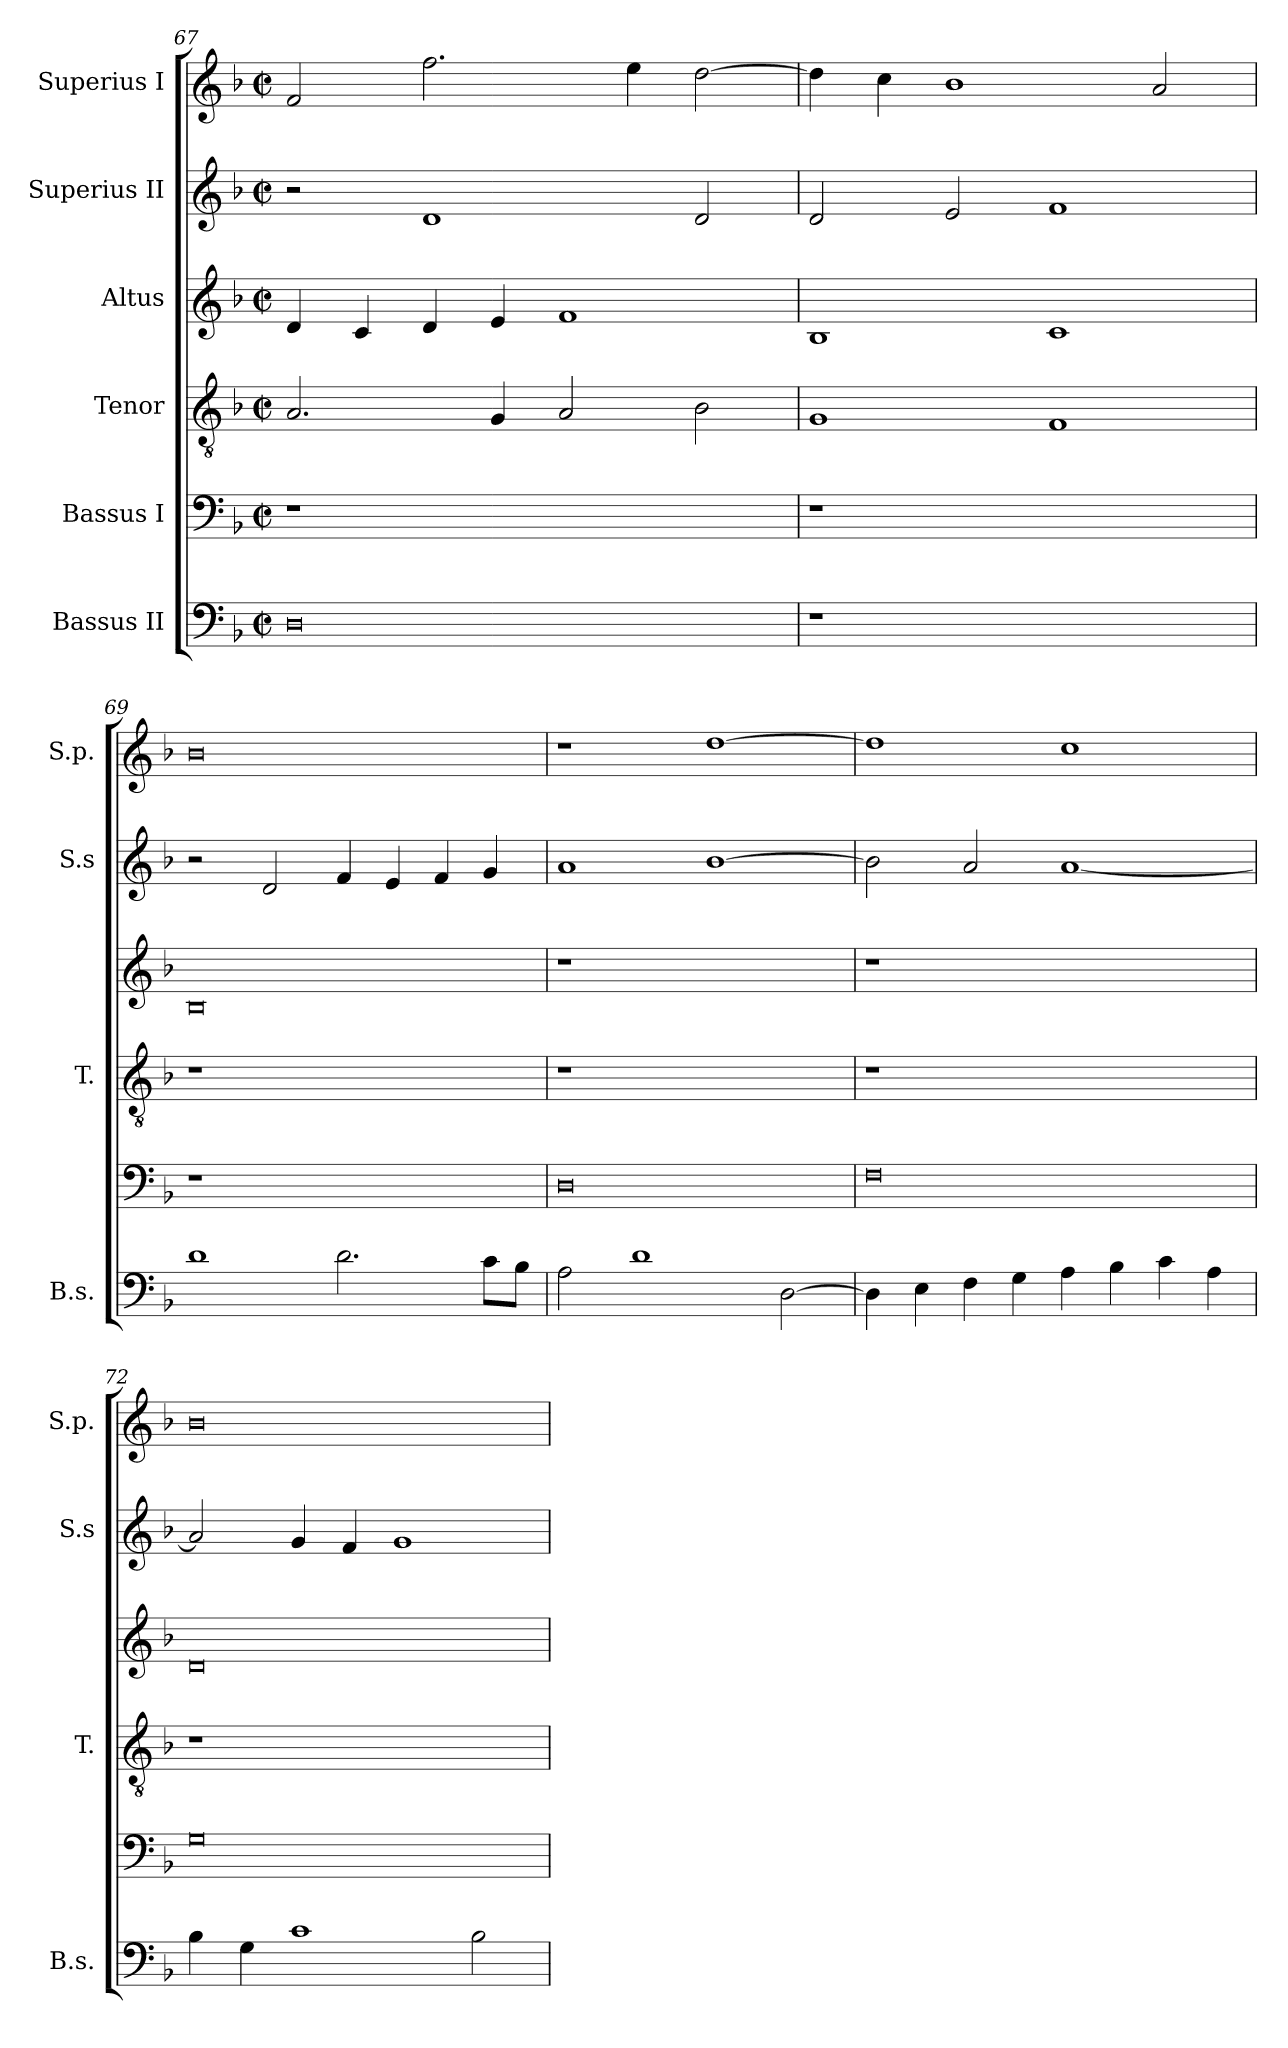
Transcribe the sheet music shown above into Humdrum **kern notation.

**kern	**kern	**kern	**kern	**kern	**kern
*part6	*part5	*part4	*part3	*part2	*part1
*staff6	*staff5	*staff4	*staff3	*staff2	*staff1
*I"Bassus II	*I"Bassus I	*I"Tenor	*I"Altus	*I"Superius II	*I"Superius I
*I'B.s.	*	*I'T.	*	*I'S.s	*I'S.p.
*clefF4	*clefF4	*clefGv2	*clefG2	*clefG2	*clefG2
*	*	*ITrd7c12	*	*	*
*k[b-]	*k[b-]	*k[b-]	*k[b-]	*k[b-]	*k[b-]
*F:	*F:	*F:	*F:	*F:	*F:
*M2/2	*M2/2	*M2/2	*M2/2	*M2/2	*M2/2
*met(c|)	*met(c|)	*met(c|)	*met(c|)	*met(c|)	*met(c|)
=67	=67	=67	=67	=67	=67
!	!LO:N:vis=1	!	!	!	!
0Di	1r	2.AAi/	4di/	2r	2fi/
.	.	.	4ci/	.	.
.	.	.	4di/	1di	2.ffi\
.	.	4GGi/	4ei/	.	.
.	1ryy	2AAi/	1fi	.	.
.	.	.	.	.	4eei\
.	.	2BB-i\	.	2di/	[>2ddi\
=68	=68	=68	=68	=68	=68
!LO:N:vis=1	!LO:N:vis=1	!	!	!	!
1r	1r	1GGi	1B-i	2di/	4ddi\]
.	.	.	.	.	4cci\
.	.	.	.	2ei/	1b-i
1ryy	1ryy	1FFi	1ci	1fi	.
.	.	.	.	.	2ai/
=69	=69	=69	=69	=69	=69
!	!LO:N:vis=1	!LO:N:vis=1	!	!	!
1di	1r	1r	0B-i	2r	0b-i
.	.	.	.	2di/	.
2.di\	1ryy	1ryy	.	4fi/	.
.	.	.	.	4ei/	.
.	.	.	.	4fi/	.
8ci\L	.	.	.	4gi/	.
8B-i\J	.	.	.	.	.
!!LO:PB:g=z
=70	=70	=70	=70	=70	=70
!	!	!LO:N:vis=1	!LO:N:vis=1	!	!
2Ai\	0Di	1r	1r	1ai	1r
1di	.	.	.	.	.
.	.	1ryy	1ryy	[>1b-i	[>1ddi
[>2Di\	.	.	.	.	.
=71	=71	=71	=71	=71	=71
!	!	!LO:N:vis=1	!LO:N:vis=1	!	!
4Di\]	0Fi	1r	1r	2b-i\]	1ddi]
4Ei\	.	.	.	.	.
4Fi\	.	.	.	2ai/	.
4Gi\	.	.	.	.	.
4Ai\	.	1ryy	1ryy	[<1ai	1cci
4B-i\	.	.	.	.	.
4ci\	.	.	.	.	.
4Ai\	.	.	.	.	.
=72	=72	=72	=72	=72	=72
!	!	!LO:N:vis=1	!	!	!
4B-i\	0Gi	1r	0di	2ai/]	0b-i
4Gi\	.	.	.	.	.
1ci	.	.	.	4gi/	.
.	.	.	.	4fi/	.
.	.	1ryy	.	1gi	.
2B-i\	.	.	.	.	.
=	=	=	=	=	=
*-	*-	*-	*-	*-	*-
